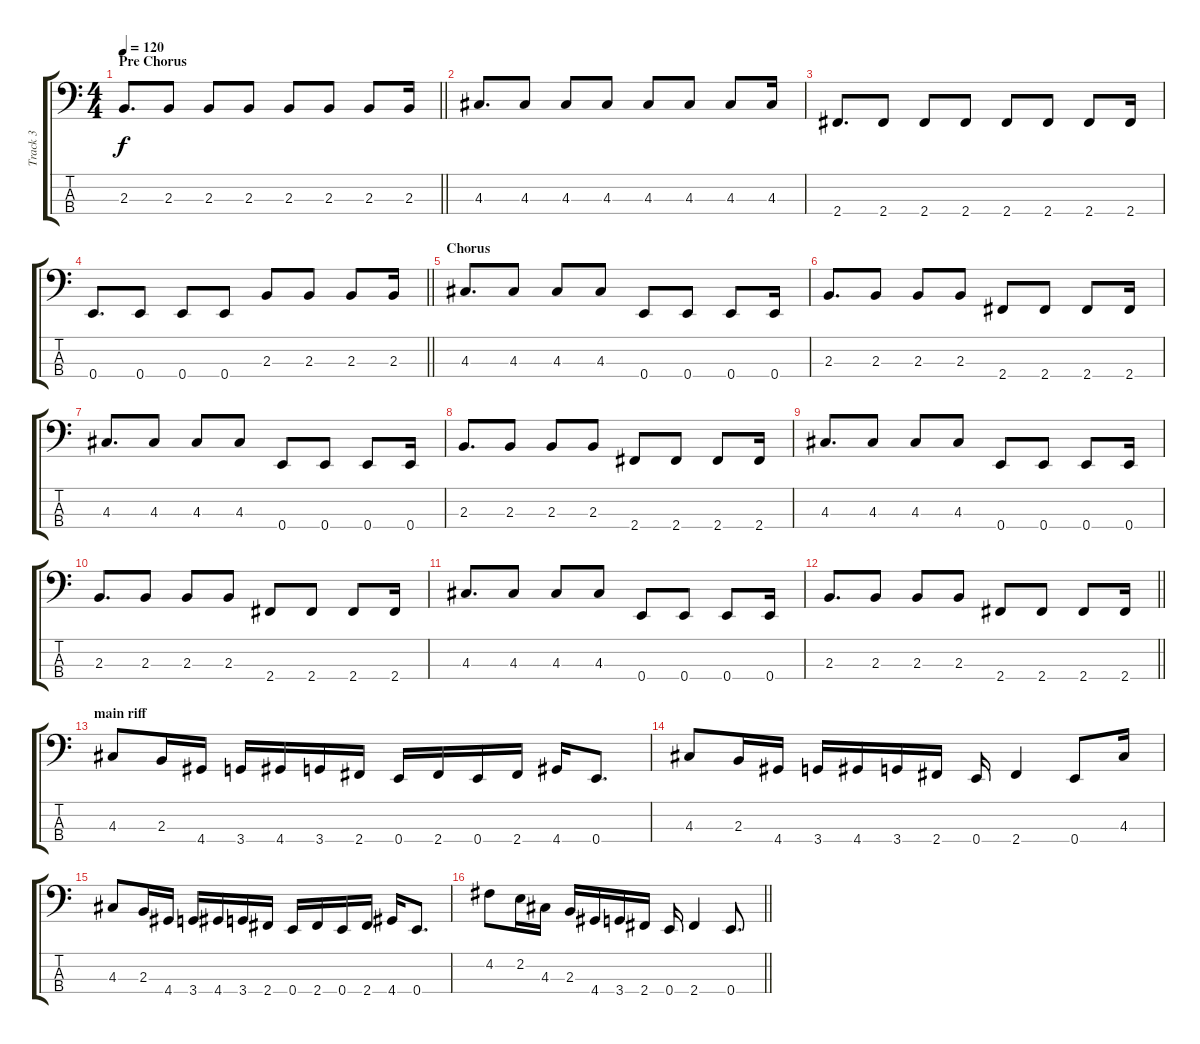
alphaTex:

\track ("Track 3" "Track 3") {instrument electricbassfinger}
\staff {score tabs}
\tuning (G2 D2 A1 E1) {hide}
\ts (4 4)
\section ("" "Pre Chorus")
\tempo 120
\clef f4
\barLineRight lightlight
\ks c
2.3.8{d dy f} 2.3.8 2.3.8 2.3.8 2.3.8 2.3.8 2.3.8 2.3.16 |
\section ("" "")
4.3.8{d} 4.3.8 4.3.8 4.3.8 4.3.8 4.3.8 4.3.8 4.3.16 |
2.4.8{d} 2.4.8 2.4.8 2.4.8 2.4.8 2.4.8 2.4.8 2.4.16 |
\barLineRight lightlight
0.4.8{d} 0.4.8 0.4.8 0.4.8 2.3.8 2.3.8 2.3.8 2.3.16 |
\section ("" "Chorus")
4.3.8{d} 4.3.8 4.3.8 4.3.8 0.4.8 0.4.8 0.4.8 0.4.16 |
2.3.8{d} 2.3.8 2.3.8 2.3.8 2.4.8 2.4.8 2.4.8 2.4.16 |
4.3.8{d} 4.3.8 4.3.8 4.3.8 0.4.8 0.4.8 0.4.8 0.4.16 |
2.3.8{d} 2.3.8 2.3.8 2.3.8 2.4.8 2.4.8 2.4.8 2.4.16 |
4.3.8{d} 4.3.8 4.3.8 4.3.8 0.4.8 0.4.8 0.4.8 0.4.16 |
2.3.8{d} 2.3.8 2.3.8 2.3.8 2.4.8 2.4.8 2.4.8 2.4.16 |
4.3.8{d} 4.3.8 4.3.8 4.3.8 0.4.8 0.4.8 0.4.8 0.4.16 |
\barLineRight lightlight
2.3.8{d} 2.3.8 2.3.8 2.3.8 2.4.8 2.4.8 2.4.8 2.4.16 |
\section ("" "main riff")
4.3.8 2.3.16 4.4.16 3.4.16 4.4.16 3.4.16 2.4.16 0.4.16 2.4.16 0.4.16 2.4.16 4.4.16 0.4.8{d} |
4.3.8 2.3.16 4.4.16 3.4.16 4.4.16 3.4.16 2.4.16 0.4.16 2.4.4 0.4.8 4.3.16 |
4.3.8 2.3.16 4.4.16 3.4.16 4.4.16 3.4.16 2.4.16 0.4.16 2.4.16 0.4.16 2.4.16 4.4.16 0.4.8{d} |
\barLineRight lightlight
4.2.8 2.2.16 4.3.16 2.3.16 4.4.16 3.4.16 2.4.16 0.4.16 2.4.4 0.4.8{d}
